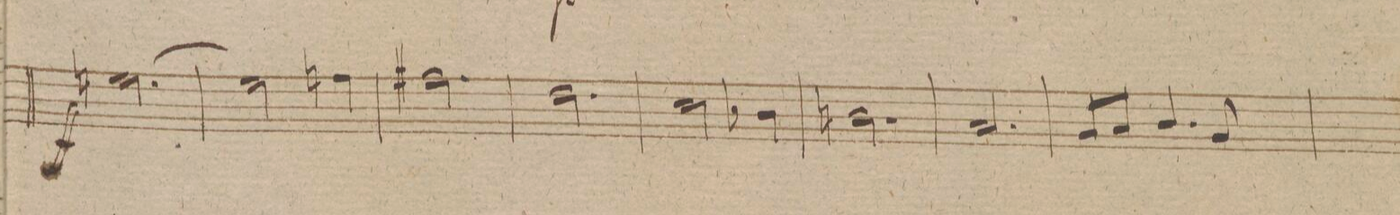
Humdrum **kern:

**kern	**dynam
*I"Clarinetto 2do in A	*
*clefG2	*
*k[f#c#g#d#]	*
*M3/4	*
[2.cc#X	ff
=145	=145
2cc#]	.
4dd	.
=146	=146
2.dd#X	.
=147	=147
2.b	.
=148	=148
2a	.
4gX	.
=149	=149
2.g#	.
=150	=150
2.f#	.
=151	=151
8eL	.
8f#J	.
4.g#/	.
8e	.
=152	=152
*-	*-
